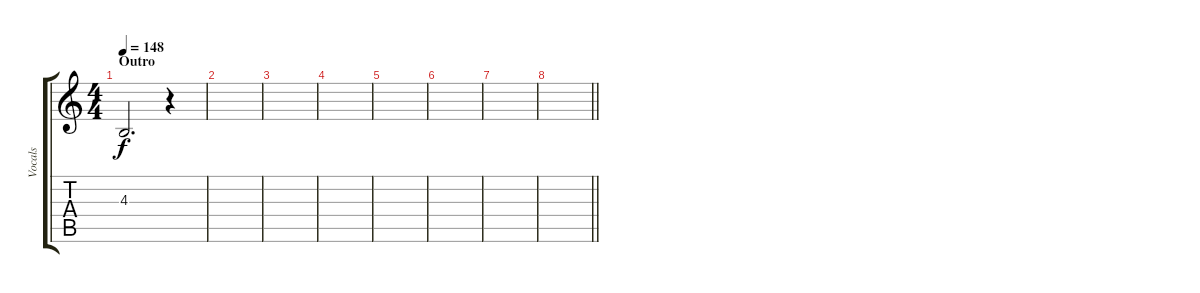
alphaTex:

\track ("Vocals" "Vocals") {instrument altosax}
\staff {score tabs}
\tuning (E4 B3 G3 D3 A2 E2) {hide}
\ts (4 4)
\section ("" "Outro")
\tempo 148
\clef g2
\ks c
4.3{t}.2{d dy f} r.4 |
|
|
|
|
|
|
\barLineRight lightlight
